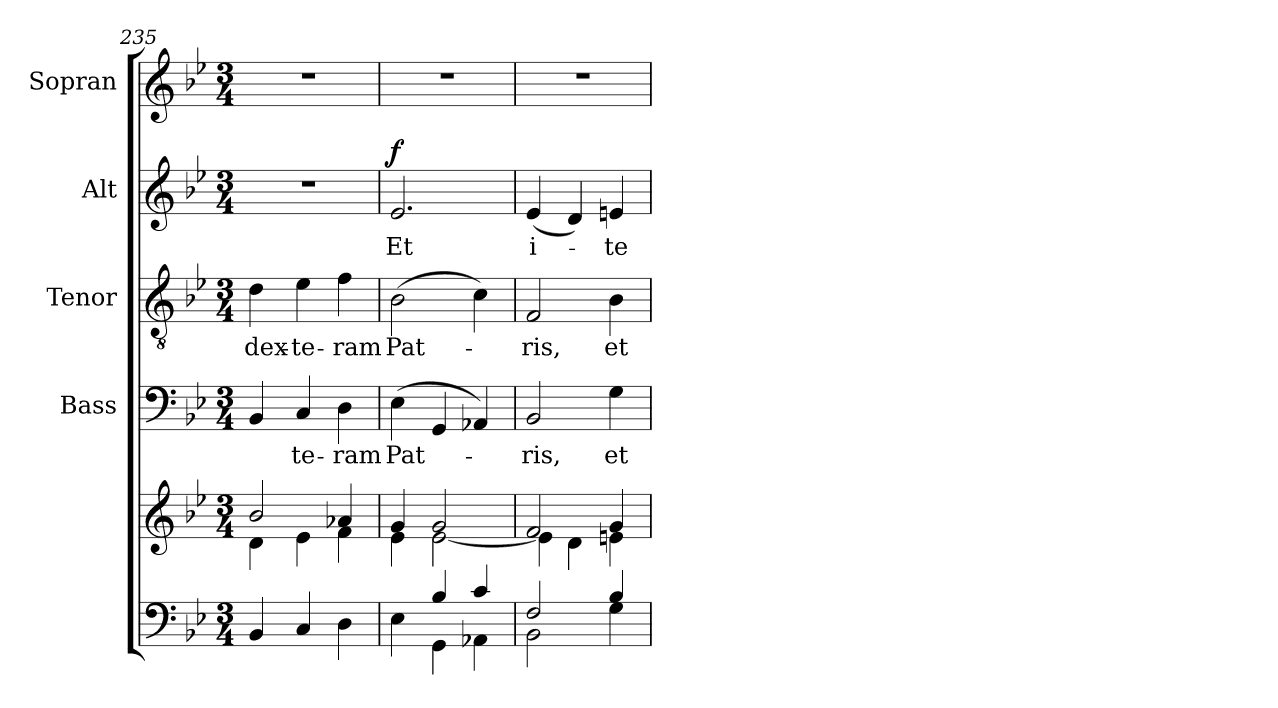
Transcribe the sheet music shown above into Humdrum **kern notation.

**kern	**kern	**kern	**text	**kern	**text	**kern	**text	**dynam	**kern
*part5	*part5	*part4	*part4	*part3	*part3	*part2	*part2	*part2	*part1
*staff6	*staff5	*staff4	*staff4	*staff3	*staff3	*staff2	*staff2	*staff2	*staff1
*	*	*I"Bass	*	*I"Tenor	*	*I"Alt	*	*	*I"Sopran
*	*	*I'B.	*	*I'T.	*	*I'A.	*	*	*I'S.
*clefF4	*clefG2	*clefF4	*	*clefGv2	*	*clefG2	*	*	*clefG2
*k[b-e-]	*k[b-e-]	*k[b-e-]	*	*k[b-e-]	*	*k[b-e-]	*	*	*k[b-e-]
*B-:	*B-:	*B-:	*	*B-:	*	*B-:	*	*	*B-:
*M3/4	*M3/4	*M3/4	*	*M3/4	*	*M3/4	*	*	*M3/4
=235	=235	=235	=235	=235	=235	=235	=235	=235	=235
*	*^	*	*	*	*	*	*	*	*
!	!	!	!	!	!	!LO:LY:b	!	!	!	!
4BB-/	2b-/	4d\	4BB-/	.	4d\	dex-	2.r	.	.	2.r
!	!	!	!	!LO:LY:b	!	!LO:LY:b	!	!	!	!
4C/	.	4e-\	4C/	-te-	4e-\	-te-	.	.	.	.
!	!	!	!	!LO:LY:b	!	!LO:LY:b	!	!	!	!
4D\	4a-X/	4f\	4D\	-ram	4f\	-ram	.	.	.	.
=236	=236	=236	=236	=236	=236	=236	=236	=236	=236	=236
*^	*	*	*	*	*	*	*	*	*	*
!	!	!	!	!	!LO:LY:b	!	!LO:LY:b	!	!LO:LY:b	!LO:DY:a	!
4ryy	4E-\	4g/	4e-\	(>4E-\	Pat-	(>2B-\	Pat-	2.e-/	Et	f	2.r
4B-/	4GG\	2g/	[<2e-\	4GG/	.	.	.	.	.	.	.
4c/	4AA-X\	.	.	4AA-X/)	.	4c\)	.	.	.	.	.
=237	=237	=237	=237	=237	=237	=237	=237	=237	=237	=237	=237
!	!	!	!	!	!LO:LY:b	!	!LO:LY:b	!	!LO:LY:b	!	!
2F/	2BB-\	2f/	4e-\]	2BB-/	-ris,	2F/	-ris,	(<4e-/	i-	.	2.r
.	.	.	4d\	.	.	.	.	4d/)	.	.	.
!	!	!	!	!	!LO:LY:b	!	!LO:LY:b	!	!LO:LY:b	!	!
4B-/	4G\	4g/	4en\	4G\	et	4B-\	et	4en/	-te-	.	.
*v	*v	*	*	*	*	*	*	*	*	*	*
*	*v	*v	*	*	*	*	*	*	*	*
=	=	=	=	=	=	=	=	=	=
*-	*-	*-	*-	*-	*-	*-	*-	*-	*-
